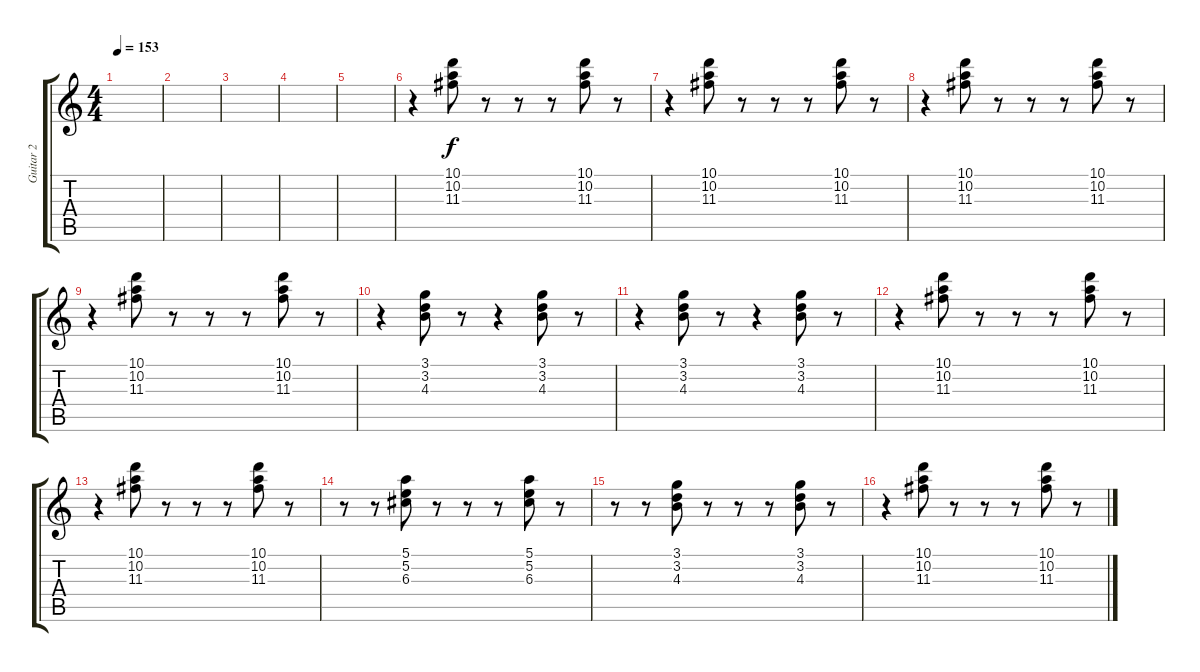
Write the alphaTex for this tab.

\track ("Guitar 2" "Guitar 2") {instrument electricguitarclean}
\staff {score tabs}
\tuning (E4 B3 G3 D3 A2 E2) {hide}
\ts (4 4)
\tempo 153
\clef g2
\ks c
|
|
|
|
|
r.4 (10.1 10.2 11.3).8 r.8 r.8 r.8 (10.1 10.2 11.3).8 r.8 |
r.4 (10.1 10.2 11.3).8 r.8 r.8 r.8 (10.1 10.2 11.3).8 r.8 |
r.4 (10.1 10.2 11.3).8 r.8 r.8 r.8 (10.1 10.2 11.3).8 r.8 |
r.4 (10.1 10.2 11.3).8 r.8 r.8 r.8 (10.1 10.2 11.3).8 r.8 |
r.4 (3.1 3.2 4.3).8 r.8 r.4 (3.1 3.2 4.3).8 r.8 |
r.4 (3.1 3.2 4.3).8 r.8 r.4 (3.1 3.2 4.3).8 r.8 |
r.4 (10.1 10.2 11.3).8 r.8 r.8 r.8 (10.1 10.2 11.3).8 r.8 |
r.4 (10.1 10.2 11.3).8 r.8 r.8 r.8 (10.1 10.2 11.3).8 r.8 |
r.8 r.8 (5.1 5.2 6.3).8 r.8 r.8 r.8 (5.1 5.2 6.3).8 r.8 |
r.8 r.8 (3.1 3.2 4.3).8 r.8 r.8 r.8 (3.1 3.2 4.3).8 r.8 |
r.4 (10.1 10.2 11.3).8 r.8 r.8 r.8 (10.1 10.2 11.3).8 r.8
